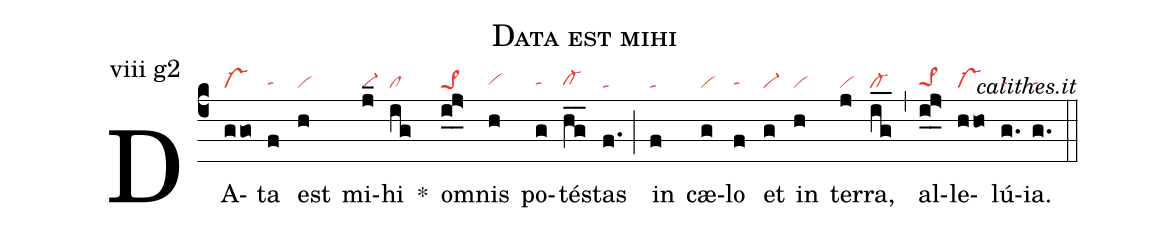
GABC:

name: Data est mihi;
commentary: calithes.it;
annotation: viii g2;
mode: 8;
nabc-lines: 1;
%%
(c4)
DA(ggo|vs-)ta(f|tahg) est(h|vi) mi(j_|vi-)hi(ig|cl) *()
om(i_0j>_0|pe>1)nis(h|vihg) po(g|tahg)té(hg__|cl-hg)stas(f.|ta) (;)
in(f|ta) cæ(g|vi)lo(f|tahg) et(g|vi-) in(h|vi) ter(j|vi)ra,(ig__|cl-) (,)
al(i_0j>_0|pe>1hg)le(hho|vs-)lú(g.|tahg)ia.(g.|tahg) (::)
